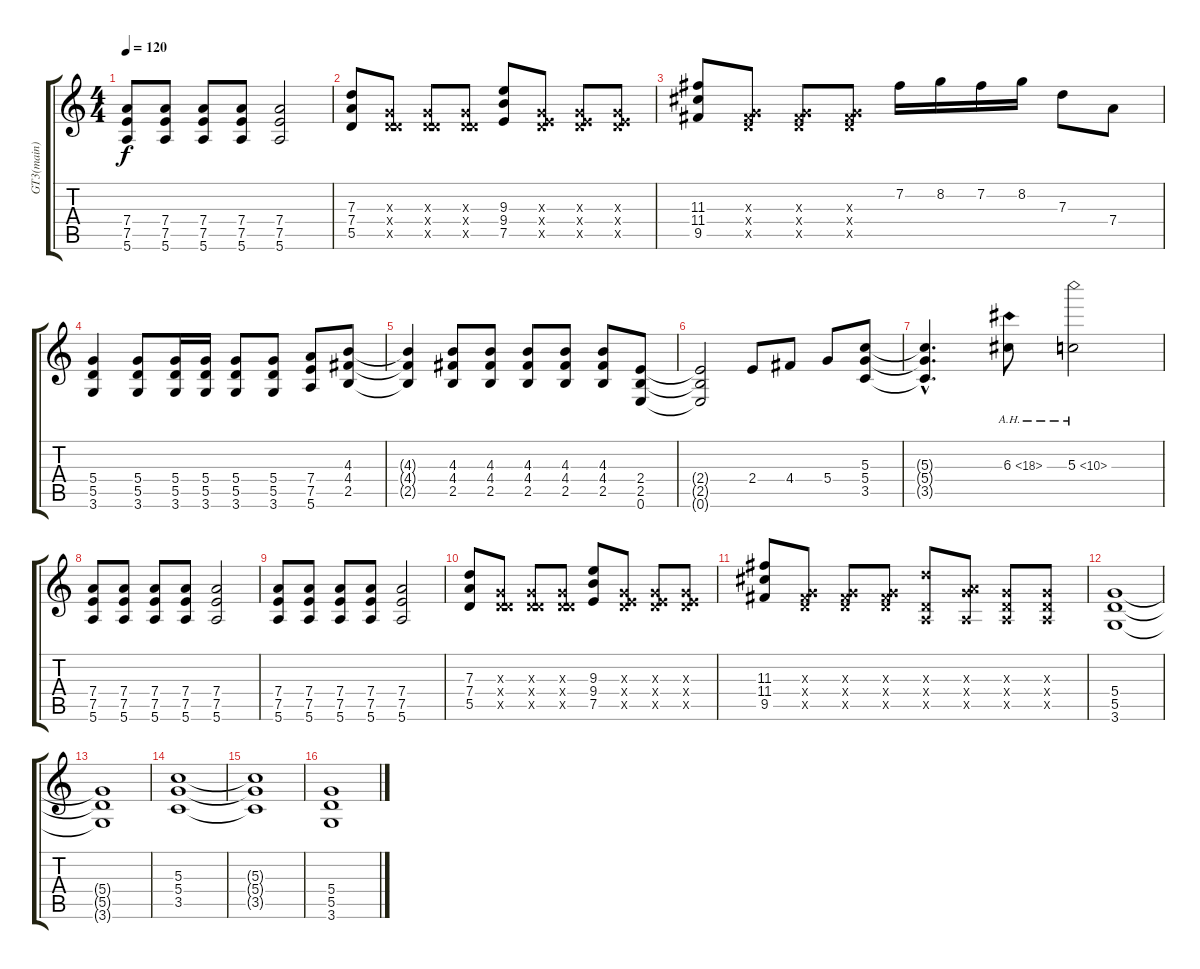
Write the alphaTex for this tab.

\track ("GT3(main)" "GT3(main)") {instrument overdrivenguitar}
\staff {score tabs}
\tuning (E4 B3 G3 D3 A2 E2) {hide}
\ts (4 4)
\tempo 120
\clef g2
\ks c
(7.4 7.5 5.6).8{dy f} (7.4 7.5 5.6).8 (7.4 7.5 5.6).8 (7.4 7.5 5.6).8 (7.4 7.5 5.6).2 |
(7.3 7.4 5.5).8 (0.3{x} 0.4{x} 5.5{x}).8 (0.3{x} 0.4{x} 5.5{x}).8 (0.3{x} 0.4{x} 5.5{x}).8 (9.3 9.4 7.5).8 (0.3{x} 0.4{x} 7.5{x}).8 (0.3{x} 0.4{x} 7.5{x}).8 (0.3{x} 0.4{x} 7.5{x}).8 |
(11.3 11.4 9.5).8 (0.3{x} 0.4{x} 9.5{x}).8 (0.3{x} 0.4{x} 9.5{x}).8 (0.3{x} 0.4{x} 9.5{x}).8 7.2.16 8.2.16 7.2.16 8.2.16 7.3.8 7.4.8 |
(5.4 5.5 3.6).4 (5.4 5.5 3.6).8 (5.4 5.5 3.6).16 (5.4 5.5 3.6).16 (5.4 5.5 3.6).8 (5.4 5.5 3.6).8 (7.4 7.5 5.6).8 (4.3 4.4 2.5).8 |
(4.3{t} 4.4{t} 2.5{t}).4 (4.3 4.4 2.5).8 (4.3 4.4 2.5).8 (4.3 4.4 2.5).8 (4.3 4.4 2.5).8 (4.3 4.4 2.5).8 (2.4 2.5 0.6).8 |
(2.4{t} 2.5{t} 0.6{t}).2 2.4.8 4.4.8 5.4.8 (5.3 5.4 3.5).8 |
(5.3{hac t} 5.4{hac t} 3.5{hac t}).4{d} 6.3{ah 12}.8 5.3{ah 5}.2 |
(7.4 7.5 5.6).8 (7.4 7.5 5.6).8 (7.4 7.5 5.6).8 (7.4 7.5 5.6).8 (7.4 7.5 5.6).2 |
(7.4 7.5 5.6).8 (7.4 7.5 5.6).8 (7.4 7.5 5.6).8 (7.4 7.5 5.6).8 (7.4 7.5 5.6).2 |
(7.3 7.4 5.5).8 (0.3{x} 0.4{x} 5.5{x}).8 (0.3{x} 0.4{x} 5.5{x}).8 (0.3{x} 0.4{x} 5.5{x}).8 (9.3 9.4 7.5).8 (0.3{x} 0.4{x} 7.5{x}).8 (0.3{x} 0.4{x} 7.5{x}).8 (0.3{x} 0.4{x} 7.5{x}).8 |
(11.3 11.4 9.5).8 (0.3{x} 0.4{x} 9.5{x}).8 (0.3{x} 0.4{x} 9.5{x}).8 (0.3{x} 0.4{x} 9.5{x}).8 (7.3{x} 0.4{x} 0.5{x}).8 (0.3{x} 7.4{x} 0.5{x}).8 (0.3{x} 0.4{x} 0.5{x}).8 (0.3{x} 0.4{x} 0.5{x}).8 |
(5.4 5.5 3.6).1 |
(5.4{t} 5.5{t} 3.6{t}).1 |
(5.3 5.4 3.5).1 |
(5.3{t} 5.4{t} 3.5{t}).1 |
(5.4 5.5 3.6).1
